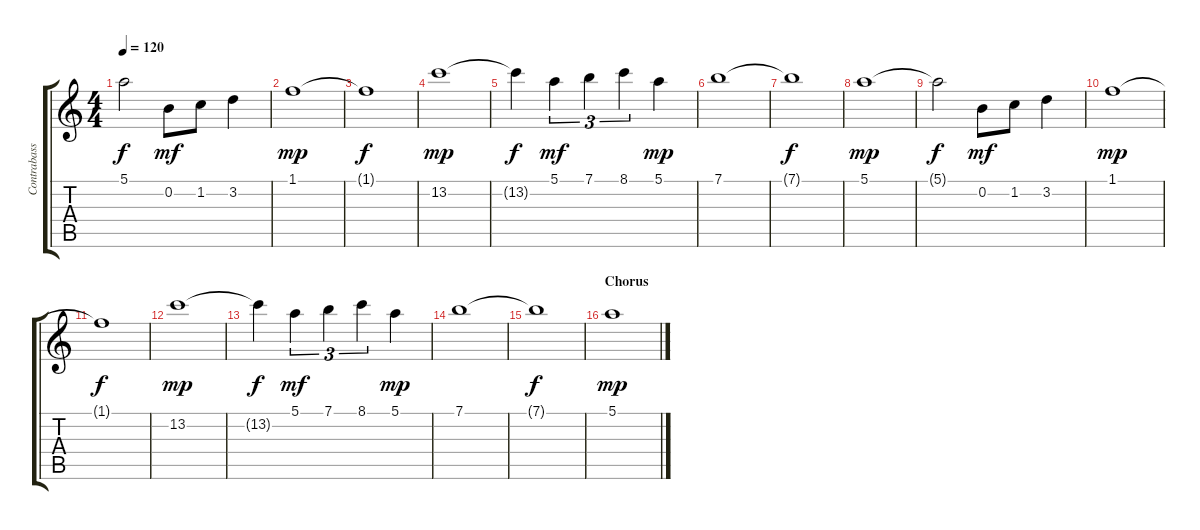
\track ("Contrabass" "Contrabass") {instrument contrabass}
\staff {score tabs}
\tuning (E4 B3 G3 D3 A2 E2) {hide}
\ts (4 4)
\tempo 120
\clef g2
\ks c
5.1{t}.2{dy f} 0.2.8{dy mf} 1.2.8 3.2.4 |
1.1.1{dy mp} |
1.1{t}.1{dy f} |
13.2.1{dy mp} |
13.2{t}.4{dy f} 5.1.4{tu (3 2) dy mf} 7.1.4{tu (3 2)} 8.1.4{tu (3 2)} 5.1.4{dy mp} |
7.1.1 |
7.1{t}.1{dy f} |
5.1.1{dy mp} |
5.1{t}.2{dy f} 0.2.8{dy mf} 1.2.8 3.2.4 |
1.1.1{dy mp} |
1.1{t}.1{dy f} |
13.2.1{dy mp} |
13.2{t}.4{dy f} 5.1.4{tu (3 2) dy mf} 7.1.4{tu (3 2)} 8.1.4{tu (3 2)} 5.1.4{dy mp} |
7.1.1 |
7.1{t}.1{dy f} |
\section ("" "Chorus")
5.1.1{dy mp}
